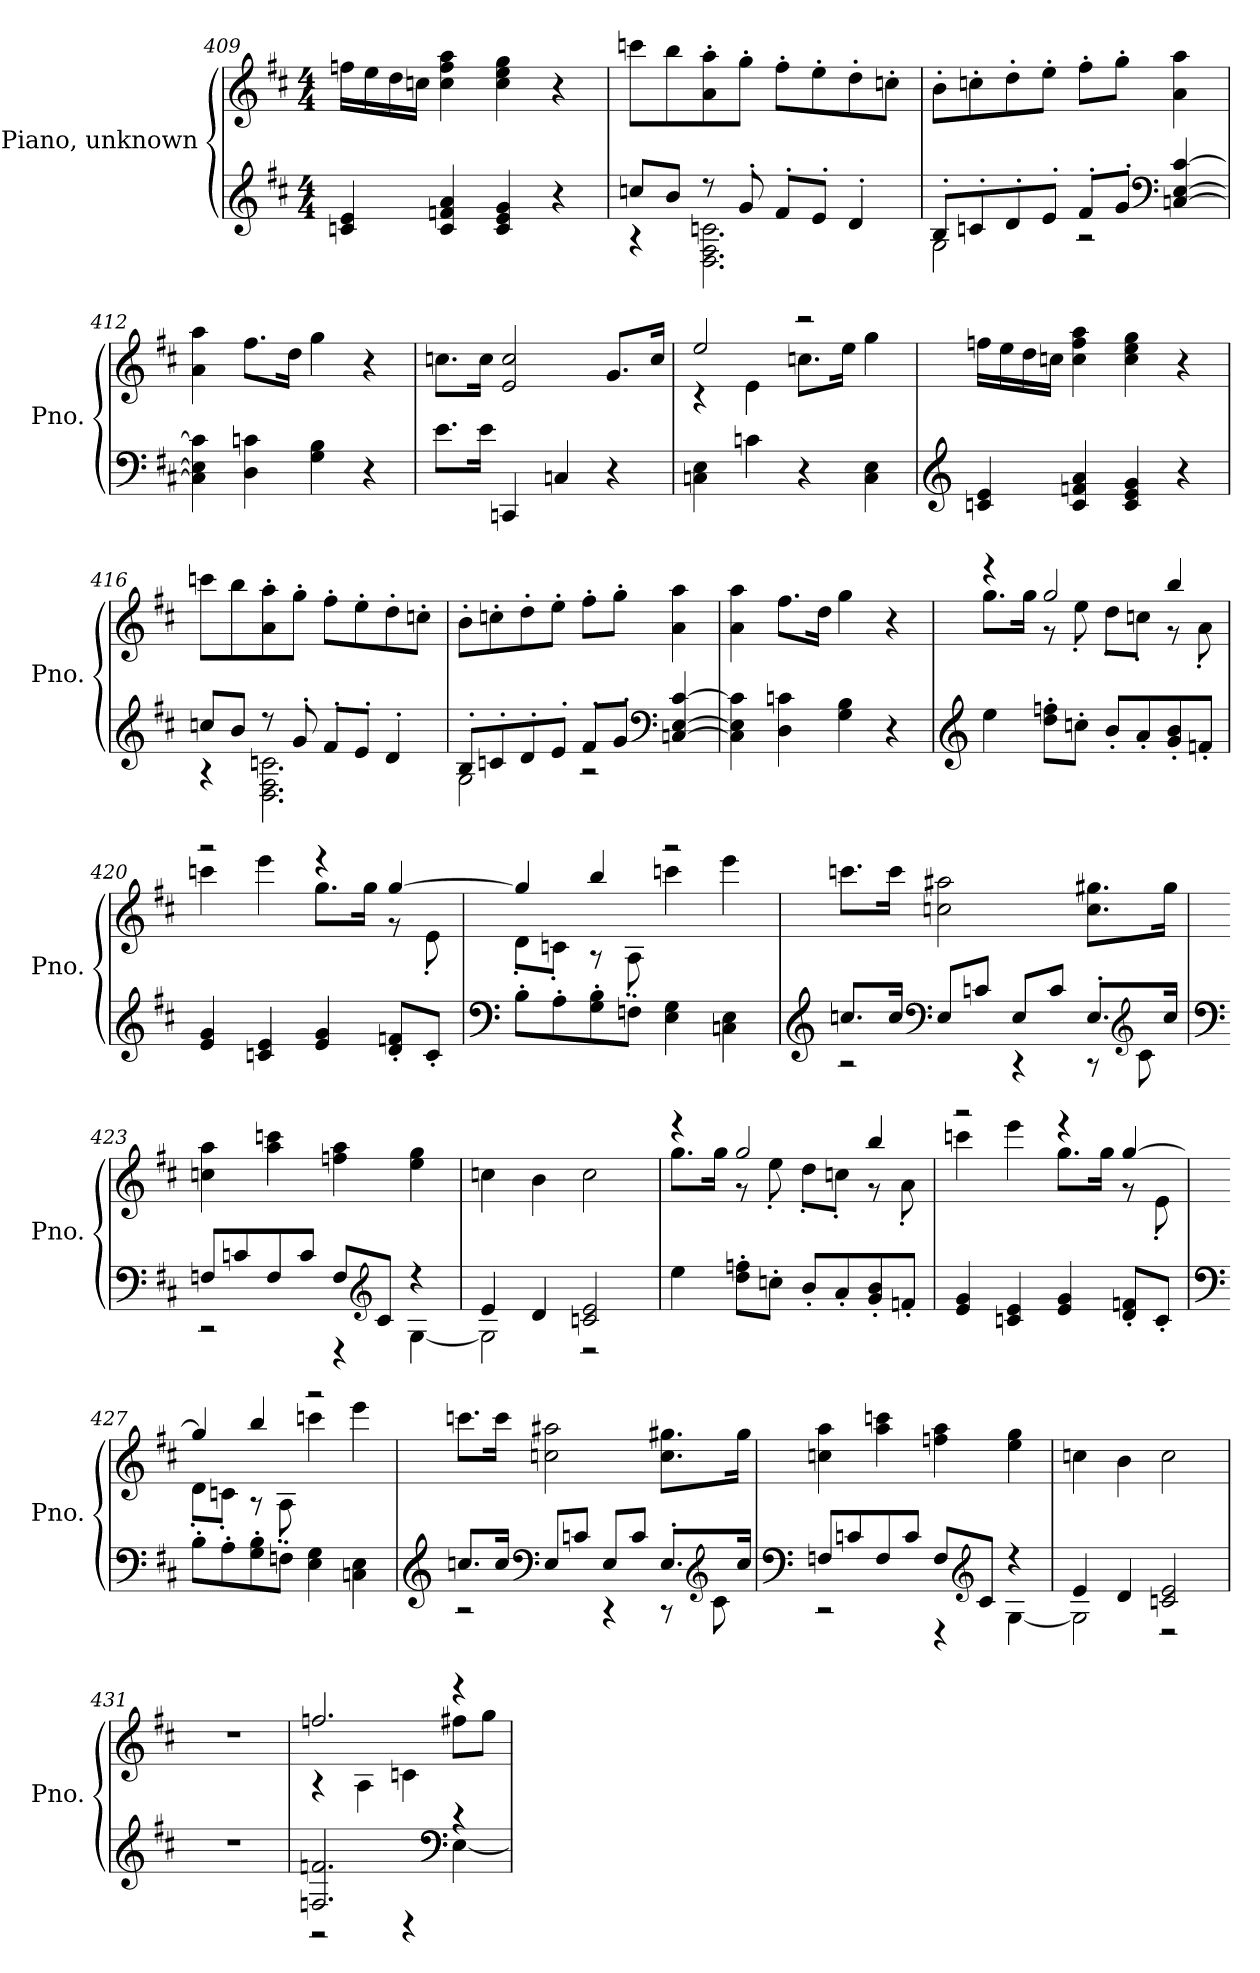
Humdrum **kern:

**kern	**kern
*part1	*part1
*staff2	*staff1
*I"Piano, unknown	*
*I'Pno.	*
*clefG2	*clefG2
*k[f#c#]	*k[f#c#]
*M4/4	*M4/4
=409	=409
4cn/ 4e/	16ffn\LL
.	16ee\
.	16dd\
.	16ccn\JJ
4c/ 4fn/ 4a/	4cc\ 4ff\ 4aa\
4c/ 4e/ 4g/	4cc\ 4ee\ 4gg\
4r	4r
=410	=410
*^	*
8ccn/L	4r	8cccn\L
8b/J	.	8bb\
8r	2.D\ 2.F#\ 2.cn\	8a\' 8aa\'
8g'/	.	8gg'\J
8f#'/L	.	8ff#'\L
8e'/J	.	8ee'\
4d'/	.	8dd'\
.	.	8ccn'\J
=411	=411	=411
8B'/L	2G\	8b'\L
8cn'/	.	8ccn'\
8d'/	.	8dd'\
8e'/J	.	8ee'\J
8f#'/L	2r	8ff#'\L
8g'/J	.	8gg'\J
*clefF4	*	*
[4Cn/ [4E/ [4c/	.	4a\ 4aa\
*v	*v	*
!!LO:LB:g=z
=412	=412
4C\] 4E\] 4c\]	4a\ 4aa\
4D\ 4cn\	8.ff#\L
.	16dd\Jk
4G\ 4B\	4gg\
4r	4r
=413	=413
8.e\L	8.ccn\L
16e\Jk	16cc\Jk
4CCn/	2e/ 2cc/
4Cn/	.
4r	8.g/L
.	16cc/Jk
=414	=414
*	*^
4Cn\ 4E\	2ee/	4r
4cn\	.	4e\
4r	2r	8.ccn\L
.	.	16ee\Jk
4C\ 4E\	.	4gg\
*	*v	*v
=415	=415
*clefG2	*
4cn/ 4e/	16ffn\LL
.	16ee\
.	16dd\
.	16ccn\JJ
4c/ 4fn/ 4a/	4cc\ 4ff\ 4aa\
4c/ 4e/ 4g/	4cc\ 4ee\ 4gg\
4r	4r
!!LO:LB:g=z
=416	=416
*^	*
8ccn/L	4r	8cccn\L
8b/J	.	8bb\
8r	2.D\ 2.F#\ 2.cn\	8a\' 8aa\'
8g'/	.	8gg'\J
8f#'/L	.	8ff#'\L
8e'/J	.	8ee'\
4d'/	.	8dd'\
.	.	8ccn'\J
=417	=417	=417
8B'/L	2G\	8b'\L
8cn'/	.	8ccn'\
8d'/	.	8dd'\
8e'/J	.	8ee'\J
8f#'/L	2r	8ff#'\L
8g'/J	.	8gg'\J
*clefF4	*	*
[4Cn/ [4E/ [4c/	.	4a\ 4aa\
*v	*v	*
=418	=418
4C\] 4E\] 4c\]	4a\ 4aa\
4D\ 4cn\	8.ff#\L
.	16dd\Jk
4G\ 4B\	4gg\
4r	4r
=419	=419
*clefG2	*
*	*^
4ee\	4r	8.gg\L
.	.	16gg\Jk
8dd\' 8ffn\'L	2gg/	8r
8ccn'\J	.	8ee'\
8b'/L	.	8dd'\L
8a'/	.	8ccn'\J
8g/' 8b/'	4bb/	8r
8fn'/J	.	8a'\
!!LO:PB:g=z	!!
=420	=420	=420
4e/ 4g/	2r	4cccn\
4cn/ 4e/	.	4eee\
4e/ 4g/	4r	8.gg\L
.	.	16gg\Jk
8d/' 8fn/'L	[4gg/	8r
8c'/J	.	8e'\
=421	=421	=421
*clefF4	*	*
8B'\L	4gg/]	8d'\L
8A'\	.	8cn'\J
8G\' 8B\'	4bb/	8r
8Fn'\J	.	8A'\
4E\ 4G\	2r	4cccn\
4Cn\ 4E\	.	4eee\
*	*v	*v
=422	=422
*clefG2	*
*^	*
8.ccn/L	2r	8.cccn\L
16cc/Jk	.	16ccc\Jk
*clefF4	*	*
8E/L	.	2ccn\ 2aa#X\
8cn/J	.	.
8E/L	4r	.
8c/J	.	.
8.E'/L	8r	8.cc\ 8.gg#X\L
*clefG2	*	*
.	8c\	.
16cc/Jk	.	16gg#\Jk
!!LO:LB:g=z
=423	=423	=423
*clefF4	*	*
8Fn/L	2r	4ccn\ 4aa\
8cn/	.	.
8F/	.	4aa\ 4cccn\
8c/J	.	.
8F/L	4r	4ffn\ 4aa\
*clefG2	*	*
8c/J	.	.
4r	[4G\	4ee\ 4gg\
=424	=424	=424
4e/	2G\]	4ccn\
4d/	.	4b\
2cn/ 2e/	2r	2cc\
*v	*v	*
=425	=425
*	*^
4ee\	4r	8.gg\L
.	.	16gg\Jk
8dd\' 8ffn\'L	2gg/	8r
8ccn'\J	.	8ee'\
8b'/L	.	8dd'\L
8a'/	.	8ccn'\J
8g/' 8b/'	4bb/	8r
8fn'/J	.	8a'\
=426	=426	=426
4e/ 4g/	2r	4cccn\
4cn/ 4e/	.	4eee\
4e/ 4g/	4r	8.gg\L
.	.	16gg\Jk
8d/' 8fn/'L	[4gg/	8r
8c'/J	.	8e'\
!!LO:LB:g=z	!!
=427	=427	=427
*clefF4	*	*
8B'\L	4gg/]	8d'\L
8A'\	.	8cn'\J
8G\' 8B\'	4bb/	8r
8Fn'\J	.	8A'\
4E\ 4G\	2r	4cccn\
4Cn\ 4E\	.	4eee\
*	*v	*v
=428	=428
*clefG2	*
*^	*
8.ccn/L	2r	8.cccn\L
16cc/Jk	.	16ccc\Jk
*clefF4	*	*
8E/L	.	2ccn\ 2aa#X\
8cn/J	.	.
8E/L	4r	.
8c/J	.	.
8.E'/L	8r	8.cc\ 8.gg#X\L
*clefG2	*	*
.	8c\	.
16cc/Jk	.	16gg#\Jk
=429	=429	=429
*clefF4	*	*
8Fn/L	2r	4ccn\ 4aa\
8cn/	.	.
8F/	.	4aa\ 4cccn\
8c/J	.	.
8F/L	4r	4ffn\ 4aa\
*clefG2	*	*
8c/J	.	.
4r	[4G\	4ee\ 4gg\
=430	=430	=430
4e/	2G\]	4ccn\
4d/	.	4b\
2cn/ 2e/	2r	2cc\
*v	*v	*
!!LO:LB:g=z
=431	=431
1r	1r
=432	=432
*^	*^
2.Fn/ 2.fn/	2r	2.ffn/	4r
.	.	.	4A\
.	4r	.	4cn\
*clefF4	*	*	*
4r	[4E\	4r	8ff#X\L
.	.	.	8gg\J
*v	*v	*	*
*	*v	*v
=	=
*-	*-
